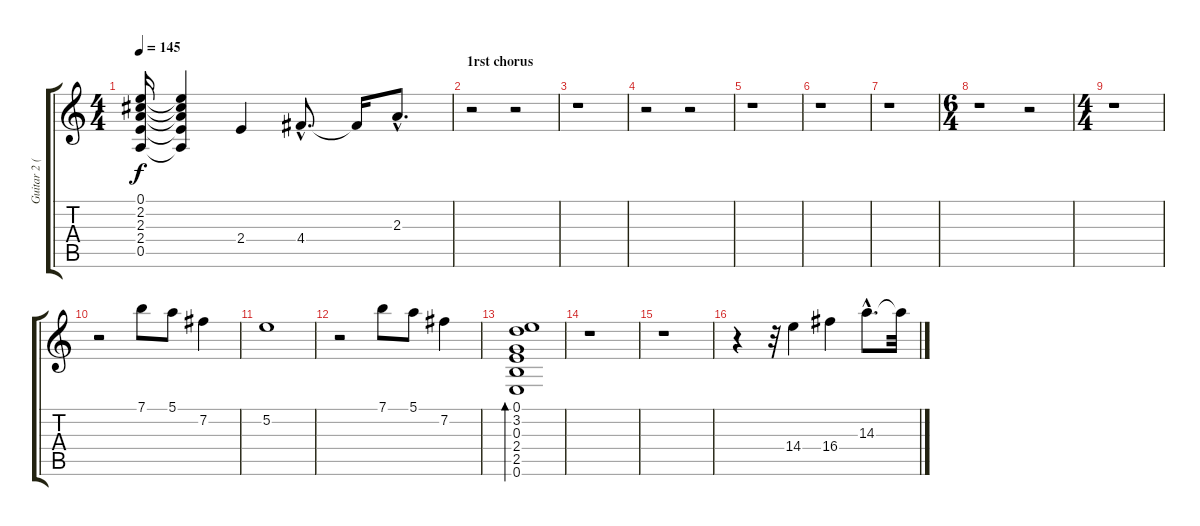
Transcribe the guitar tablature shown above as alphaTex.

\track ("Guitar 2 (Hogson)" "Guitar 2 (") {instrument electricguitarjazz}
\staff {score tabs}
\tuning (E4 B3 G3 D3 A2 E2) {hide}
\ts (4 4)
\tempo 145
\clef g2
\ks c
(0.1{t} 2.2{t} 2.3{t} 2.4{t} 0.5{t}).16{dy f} (0.1{t} 2.2{t} 2.3{t} 2.4{t} 0.5{t}).4 2.4.4 4.4{hac}.8{d} 4.4{t}.16 2.3{hac}.8{d} |
\section ("" "1rst chorus")
r.2 r.2 |
r.1 |
r.2 r.2 |
r.1 |
r.1 |
r.1 |
\ts (6 4)
r.1 r.2 |
\ts (4 4)
r.1 |
r.2 7.1.8{instrument acousticguitarsteel} 5.1.8 7.2.4 |
5.2.1 |
r.2 7.1.8{instrument acousticguitarsteel} 5.1.8 7.2.4 |
(0.1 3.2 0.3 2.4 2.5 0.6).1{bd 120} |
r.1 |
r.1 |
r.4{volume 11 instrument electricguitarjazz} r.32 14.4.4 16.4.4 14.3{hac}.8{d} 14.3{t}.32
